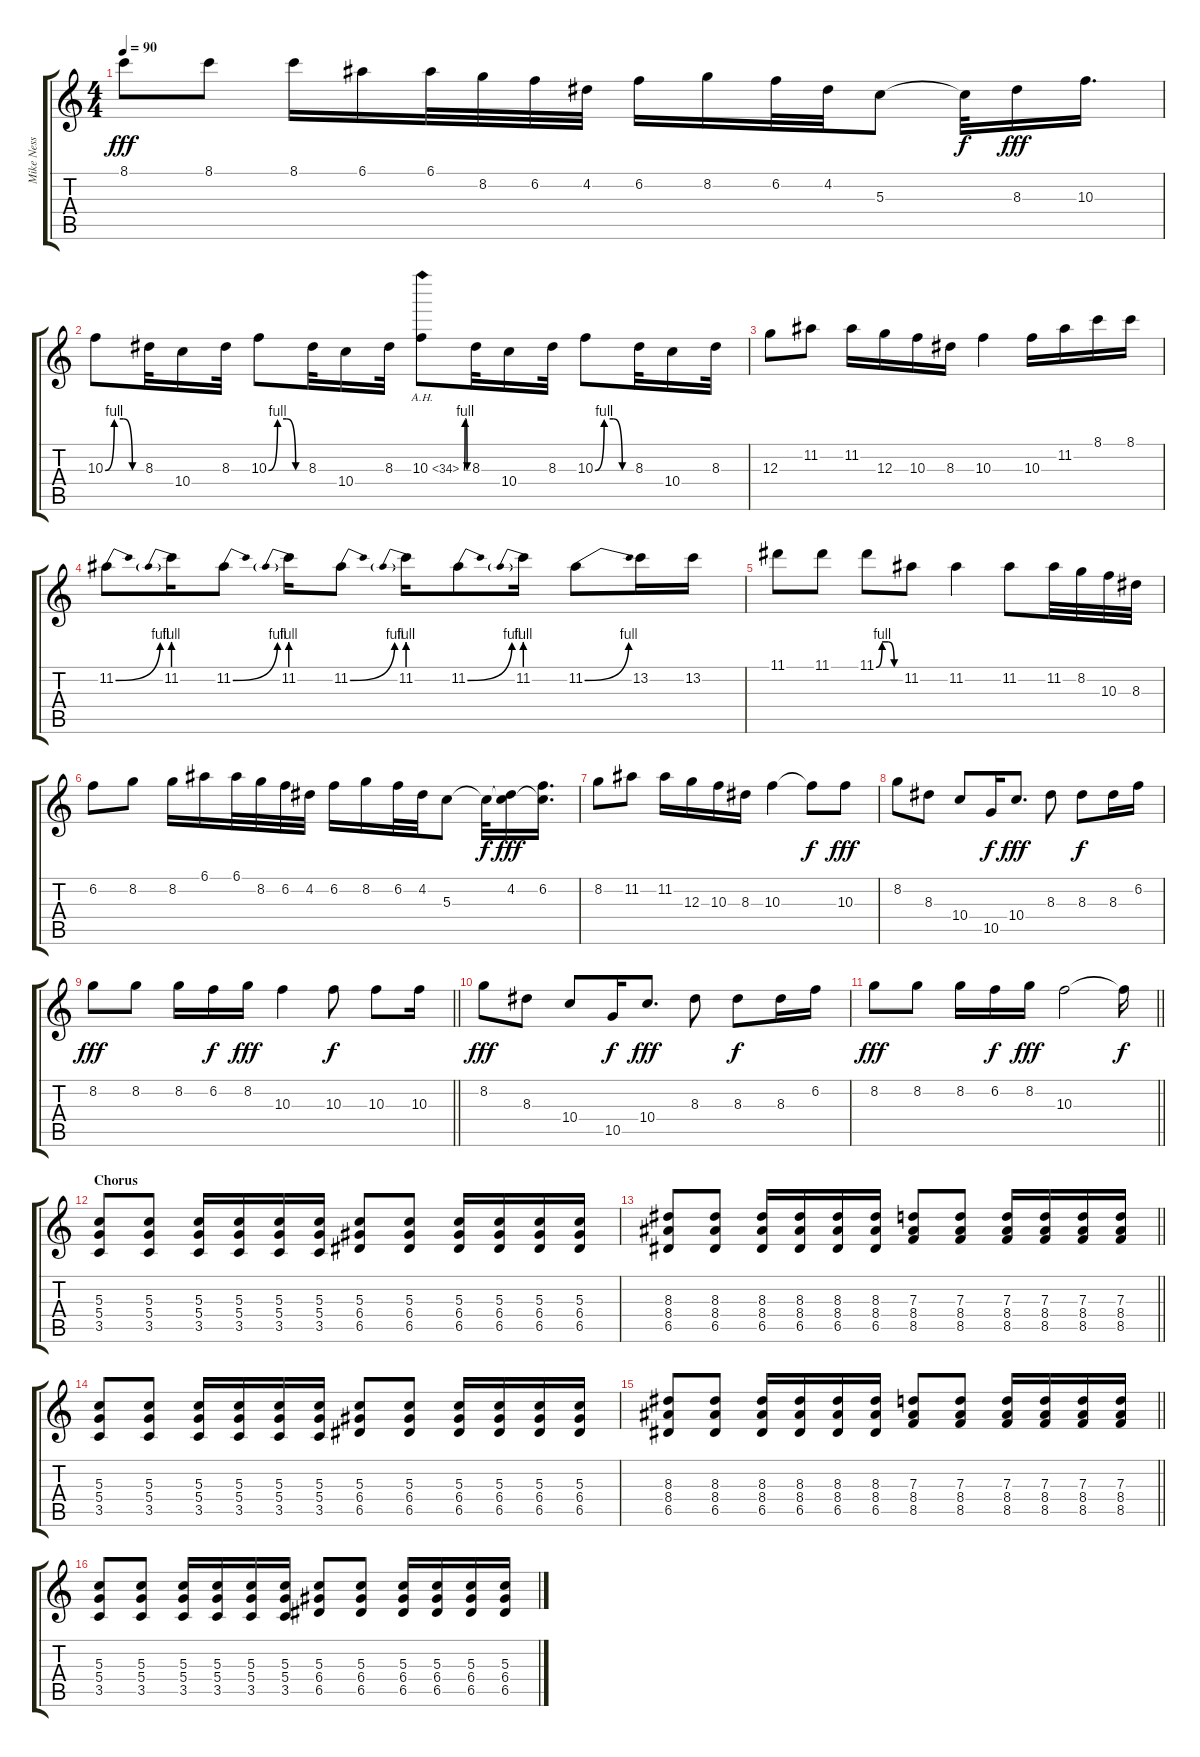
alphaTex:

\track ("Mike Ness (Guitar)" "Mike Ness ") {instrument distortionguitar}
\staff {score tabs}
\tuning (E4 B3 G3 D3 A2 E2) {hide}
\ts (4 4)
\tempo 90
\clef g2
\ks c
8.1.8{dy fff} 8.1.8 8.1.16 6.1.16 6.1.32 8.2.32 6.2.32 4.2.32 6.2.16 8.2.16 6.2.32 4.2.32 5.3.8 5.3{t}.32{dy f} 8.3.16{dy fff} 10.3.16{d} |
10.3{be (custom 0 0 15 4 30 4 45 0 60 0)}.8 8.3.32 10.4.16 8.3.32 10.3{be (custom 0 0 15 4 30 4 45 0 60 0)}.8 8.3.32 10.4.16 8.3.32 10.3{be (custom 0 0 15 4 30 4 45 0 60 0) ah 24}.8 8.3.32 10.4.16 8.3.32 10.3{be (custom 0 0 15 4 30 4 45 0 60 0)}.8 8.3.32 10.4.16 8.3.32 |
12.3.8 11.2.8 11.2.16 12.3.16 10.3.16 8.3.16 10.3.4 10.3.16 11.2.16 8.1.16 8.1.16 |
11.2{be (bend 0 0 60 4)}.8 11.2{be (prebend 0 4 60 4)}.16 11.2{be (bend 0 0 60 4)}.8 11.2{be (prebend 0 4 60 4)}.16 11.2{be (bend 0 0 60 4)}.8 11.2{be (prebend 0 4 60 4)}.16 11.2{be (bend 0 0 60 4)}.8 11.2{be (prebend 0 4 60 4)}.16 11.2{be (bend 0 0 60 4)}.8 13.2.16 13.2.16 |
11.1.8 11.1.8 11.1{be (custom 0 0 15 4 30 4 45 0 60 0)}.8 11.2.8 11.2.4 11.2.8 11.2.32 8.2.32 10.3.32 8.3.32 |
6.2.8 8.2.8 8.2.16 6.1.16 6.1.32 8.2.32 6.2.32 4.2.32 6.2.16 8.2.16 6.2.32 4.2.32 5.3.8 5.3{t}.32{dy f} (4.2 5.3{t}).16{dy fff} (6.2 5.3{t}).16{d} |
8.2.8 11.2.8 11.2.16 12.3.16 10.3.16 8.3.16 10.3.4 10.3{t}.8{dy f} 10.3.8{dy fff} |
8.2.8 8.3.8 10.4.8 10.5.16{dy f} 10.4.8{d dy fff} 8.3.8 8.3.8{dy f} 8.3.16 6.2.16 |
\barLineRight lightlight
8.2.8{dy fff} 8.2.8 8.2.16 6.2.16{dy f} 8.2.16{dy fff} 10.3.4 10.3.8{dy f} 10.3.8 10.3.16 |
8.2.8{dy fff} 8.3.8 10.4.8 10.5.16{dy f} 10.4.8{d dy fff} 8.3.8 8.3.8{dy f} 8.3.16 6.2.16 |
\barLineRight lightlight
8.2.8{dy fff} 8.2.8 8.2.16 6.2.16{dy f} 8.2.16{dy fff} 10.3.2 10.3{t}.16{dy f} |
\section ("" "Chorus")
(5.3 5.4 3.5).8 (5.3 5.4 3.5).8 (5.3 5.4 3.5).16 (5.3 5.4 3.5).16 (5.3 5.4 3.5).16 (5.3 5.4 3.5).16 (5.3 6.4 6.5).8 (5.3 6.4 6.5).8 (5.3 6.4 6.5).16 (5.3 6.4 6.5).16 (5.3 6.4 6.5).16 (5.3 6.4 6.5).16 |
\barLineRight lightlight
(8.3 8.4 6.5).8 (8.3 8.4 6.5).8 (8.3 8.4 6.5).16 (8.3 8.4 6.5).16 (8.3 8.4 6.5).16 (8.3 8.4 6.5).16 (7.3 8.4 8.5).8 (7.3 8.4 8.5).8 (7.3 8.4 8.5).16 (7.3 8.4 8.5).16 (7.3 8.4 8.5).16 (7.3 8.4 8.5).16 |
(5.3 5.4 3.5).8 (5.3 5.4 3.5).8 (5.3 5.4 3.5).16 (5.3 5.4 3.5).16 (5.3 5.4 3.5).16 (5.3 5.4 3.5).16 (5.3 6.4 6.5).8 (5.3 6.4 6.5).8 (5.3 6.4 6.5).16 (5.3 6.4 6.5).16 (5.3 6.4 6.5).16 (5.3 6.4 6.5).16 |
\barLineRight lightlight
(8.3 8.4 6.5).8 (8.3 8.4 6.5).8 (8.3 8.4 6.5).16 (8.3 8.4 6.5).16 (8.3 8.4 6.5).16 (8.3 8.4 6.5).16 (7.3 8.4 8.5).8 (7.3 8.4 8.5).8 (7.3 8.4 8.5).16 (7.3 8.4 8.5).16 (7.3 8.4 8.5).16 (7.3 8.4 8.5).16 |
(5.3 5.4 3.5).8 (5.3 5.4 3.5).8 (5.3 5.4 3.5).16 (5.3 5.4 3.5).16 (5.3 5.4 3.5).16 (5.3 5.4 3.5).16 (5.3 6.4 6.5).8 (5.3 6.4 6.5).8 (5.3 6.4 6.5).16 (5.3 6.4 6.5).16 (5.3 6.4 6.5).16 (5.3 6.4 6.5).16
